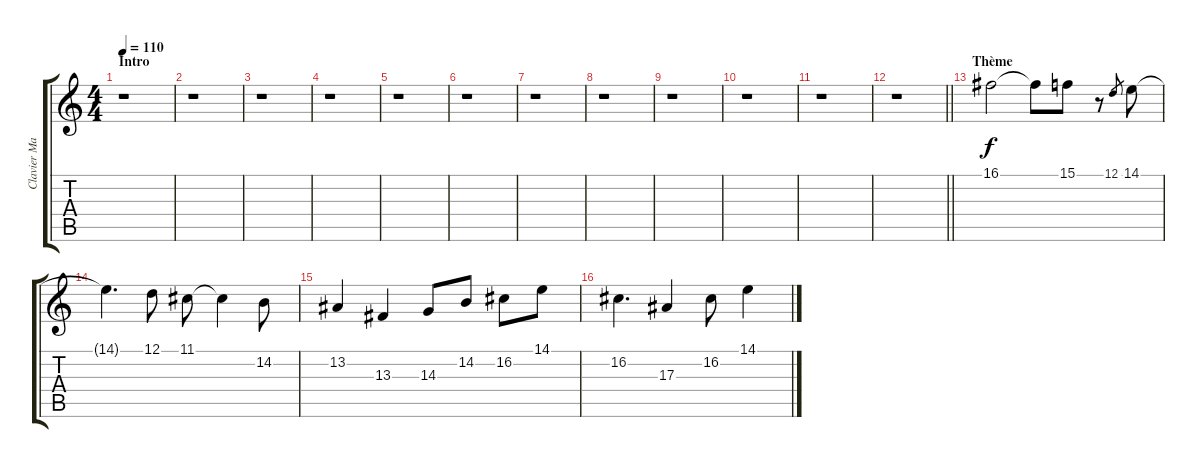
\track ("Clavier Main Gauche" "Clavier Ma") {instrument acousticgrandpiano}
\staff {score tabs}
\tuning (D4 A3 F3 C3 G2 D2) {hide}
\ts (4 4)
\section ("" "Intro")
\tempo 110
\clef g2
\ks c
r.1{dy f instrument acousticgrandpiano} |
r.1 |
r.1 |
r.1 |
r.1 |
r.1 |
r.1 |
r.1 |
r.1 |
r.1 |
r.1 |
\barLineRight lightlight
r.1 |
\section ("" "Thème")
16.1.2 16.1{t}.8 15.1.8 r.8 12.1.8{gr} 14.1.8 |
14.1{t}.4{d} 12.1.8 11.1.8 11.1{t}.4 14.2.8 |
13.2.4 13.3.4 14.3.8 14.2.8 16.2.8 14.1.8 |
16.2.4{d} 17.3.4 16.2.8 14.1.4
